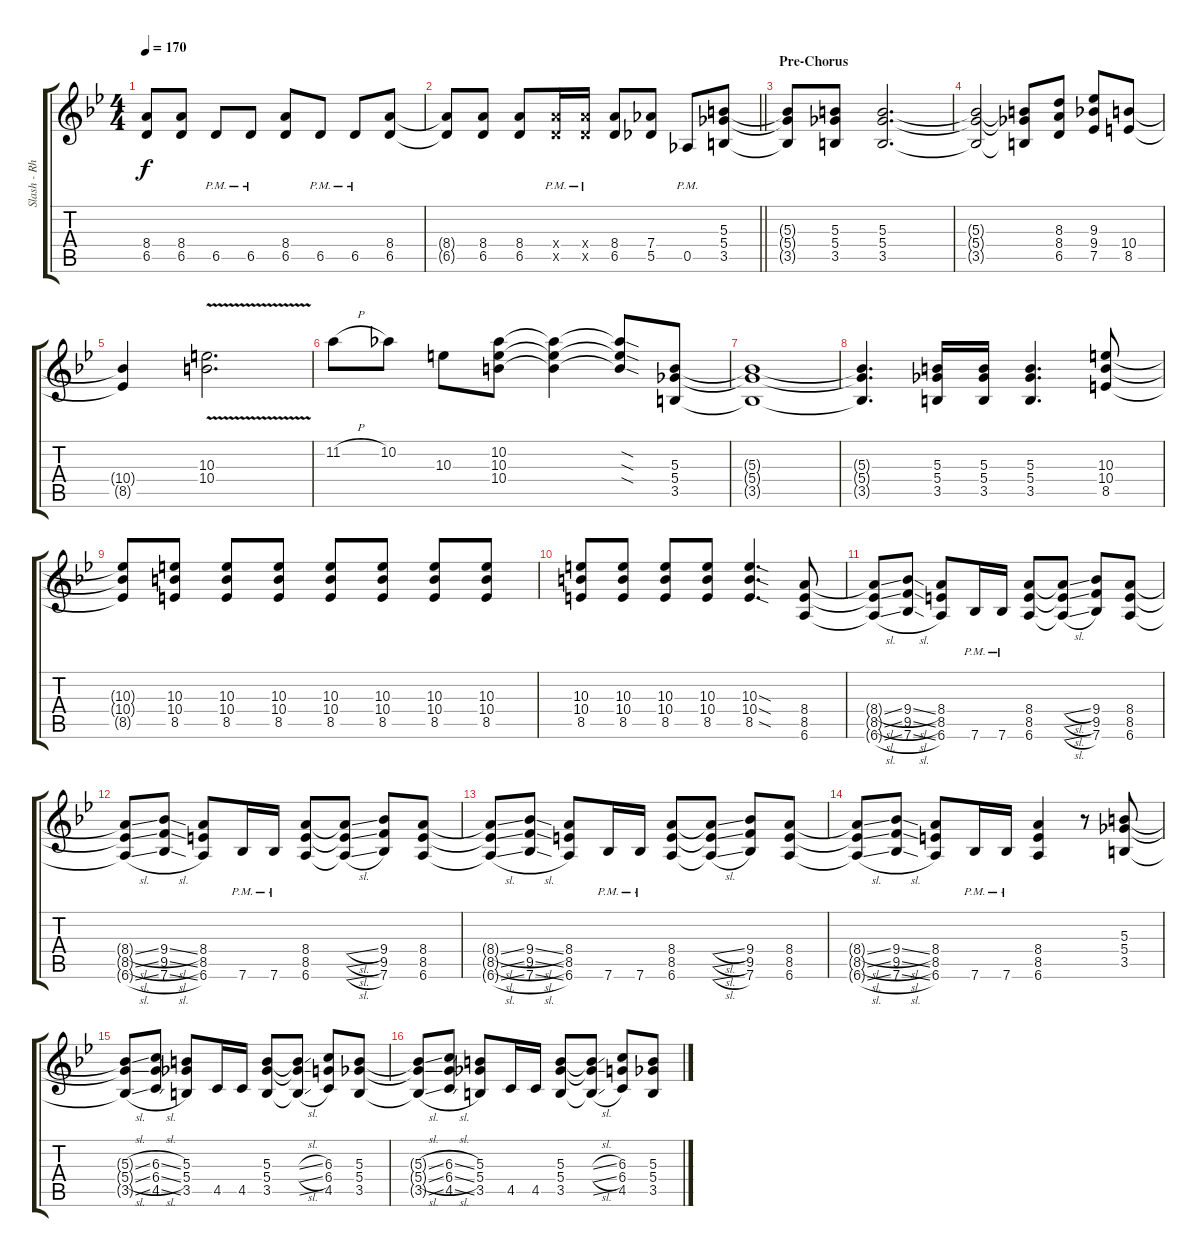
\track ("Slash - Rhytm Guitar" "Slash - Rh") {instrument distortionguitar}
\staff {score tabs}
\tuning (Eb4 Bb3 Gb3 Db3 Ab2 Eb2) {hide}
\ts (4 4)
\tempo 170
\clef g2
\ks bb
(8.4{t} 6.5{t}).8{dy f} (8.4 6.5).8 6.5{pm}.8 6.5{pm}.8 (8.4 6.5).8 6.5{pm}.8 6.5{pm}.8 (8.4 6.5).8 |
\barLineRight lightlight
(8.4{t} 6.5{t}).8 (8.4 6.5).8 (8.4 6.5).8 (8.4{pm x} 6.5{pm x}).16 (8.4{pm x} 6.5{pm x}).16 (8.4 6.5).8 (7.4 5.5).8 0.5{pm}.8 (5.3 5.4 3.5).8 |
\section ("" "Pre-Chorus")
(5.3{t} 5.4{t} 3.5{t}).8 (5.3 5.4 3.5).8 (5.3 5.4 3.5).2{d} |
(5.3{t} 5.4{t} 3.5{t}).2 (5.3{t} 5.4{t} 3.5{t}).8 (8.3 8.4 6.5).8 (9.3 9.4 7.5).8 (10.4 8.5).8 |
(10.4{t} 8.5{t}).4 (10.3{v} 10.4{v}).2{d} |
11.2{h}.8 10.2.8 10.3.8 (10.2 10.3 10.4).8 (10.2{t} 10.3{t} 10.4{t}).4 (10.2{sod t} 10.3{sod t} 10.4{sod t}).8 (5.3 5.4 3.5).8 |
(5.3{t} 5.4{t} 3.5{t}).1 |
(5.3{t} 5.4{t} 3.5{t}).4{d} (5.3 5.4 3.5).16 (5.3 5.4 3.5).16 (5.3 5.4 3.5).4{d} (10.3 10.4 8.5).8 |
(10.3{t} 10.4{t} 8.5{t}).8 (10.3 10.4 8.5).8 (10.3 10.4 8.5).8 (10.3 10.4 8.5).8 (10.3 10.4 8.5).8 (10.3 10.4 8.5).8 (10.3 10.4 8.5).8 (10.3 10.4 8.5).8 |
(10.3 10.4 8.5).8 (10.3 10.4 8.5).8 (10.3 10.4 8.5).8 (10.3 10.4 8.5).8 (10.3{sod} 10.4{sod} 8.5{sod}).4{d} (8.4 8.5 6.6).8 |
(8.4{sl t} 8.5{sl t} 6.6{sl t}).8 (9.4{sl} 9.5{sl} 7.6{sl}).8 (8.4 8.5 6.6).8 7.6{pm}.16 7.6{pm}.16 (8.4 8.5 6.6).8 (8.4{sl t} 8.5{sl t} 6.6{sl t}).8 (9.4 9.5 7.6).8 (8.4 8.5 6.6).8 |
(8.4{sl t} 8.5{sl t} 6.6{sl t}).8 (9.4{sl} 9.5{sl} 7.6{sl}).8 (8.4 8.5 6.6).8 7.6{pm}.16 7.6{pm}.16 (8.4 8.5 6.6).8 (8.4{sl t} 8.5{sl t} 6.6{sl t}).8 (9.4 9.5 7.6).8 (8.4 8.5 6.6).8 |
(8.4{sl t} 8.5{sl t} 6.6{sl t}).8 (9.4{sl} 9.5{sl} 7.6{sl}).8 (8.4 8.5 6.6).8 7.6{pm}.16 7.6{pm}.16 (8.4 8.5 6.6).8 (8.4{sl t} 8.5{sl t} 6.6{sl t}).8 (9.4 9.5 7.6).8 (8.4 8.5 6.6).8 |
(8.4{sl t} 8.5{sl t} 6.6{sl t}).8 (9.4{sl} 9.5{sl} 7.6{sl}).8 (8.4 8.5 6.6).8 7.6{pm}.16 7.6{pm}.16 (8.4 8.5 6.6).4 r.8 (5.3 5.4 3.5).8 |
(5.3{sl t} 5.4{sl t} 3.5{sl t}).8 (6.3{sl} 6.4{sl} 4.5{sl}).8 (5.3 5.4 3.5).8 4.5.16 4.5.16 (5.3 5.4 3.5).8 (5.3{sl t} 5.4{sl t} 3.5{sl t}).8 (6.3 6.4 4.5).8 (5.3 5.4 3.5).8 |
(5.3{sl t} 5.4{sl t} 3.5{sl t}).8 (6.3{sl} 6.4{sl} 4.5{sl}).8 (5.3 5.4 3.5).8 4.5.16 4.5.16 (5.3 5.4 3.5).8 (5.3{sl t} 5.4{sl t} 3.5{sl t}).8 (6.3 6.4 4.5).8 (5.3 5.4 3.5).8
